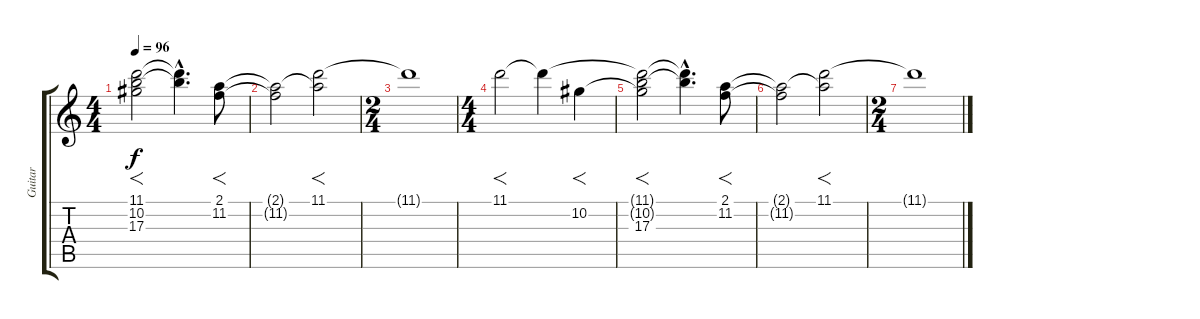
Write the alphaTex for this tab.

\track ("Guitar" "Guitar") {instrument distortionguitar}
\staff {score tabs}
\tuning (Eb4 Bb3 Gb3 Db3 Ab2 Eb2) {hide}
\ts (4 4)
\tempo 96
\clef g2
\ks c
(11.1{t} 10.2{t} 17.3).2{f dy f} (11.1{hac t} 17.3{hac t}).4{d} (2.1 11.2).8{f} |
(2.1{t} 11.2{t}).2 (11.1 11.2{t}).2{f} |
\ts (2 4)
11.1{t}.1 |
\ts (4 4)
11.1.2{f} 11.1{t}.4 10.2.4{f} |
(11.1{t} 10.2{t} 17.3).2{f} (11.1{hac t} 17.3{hac t}).4{d} (2.1 11.2).8{f} |
(2.1{t} 11.2{t}).2 (11.1 11.2{t}).2{f} |
\ts (2 4)
11.1{t}.1
